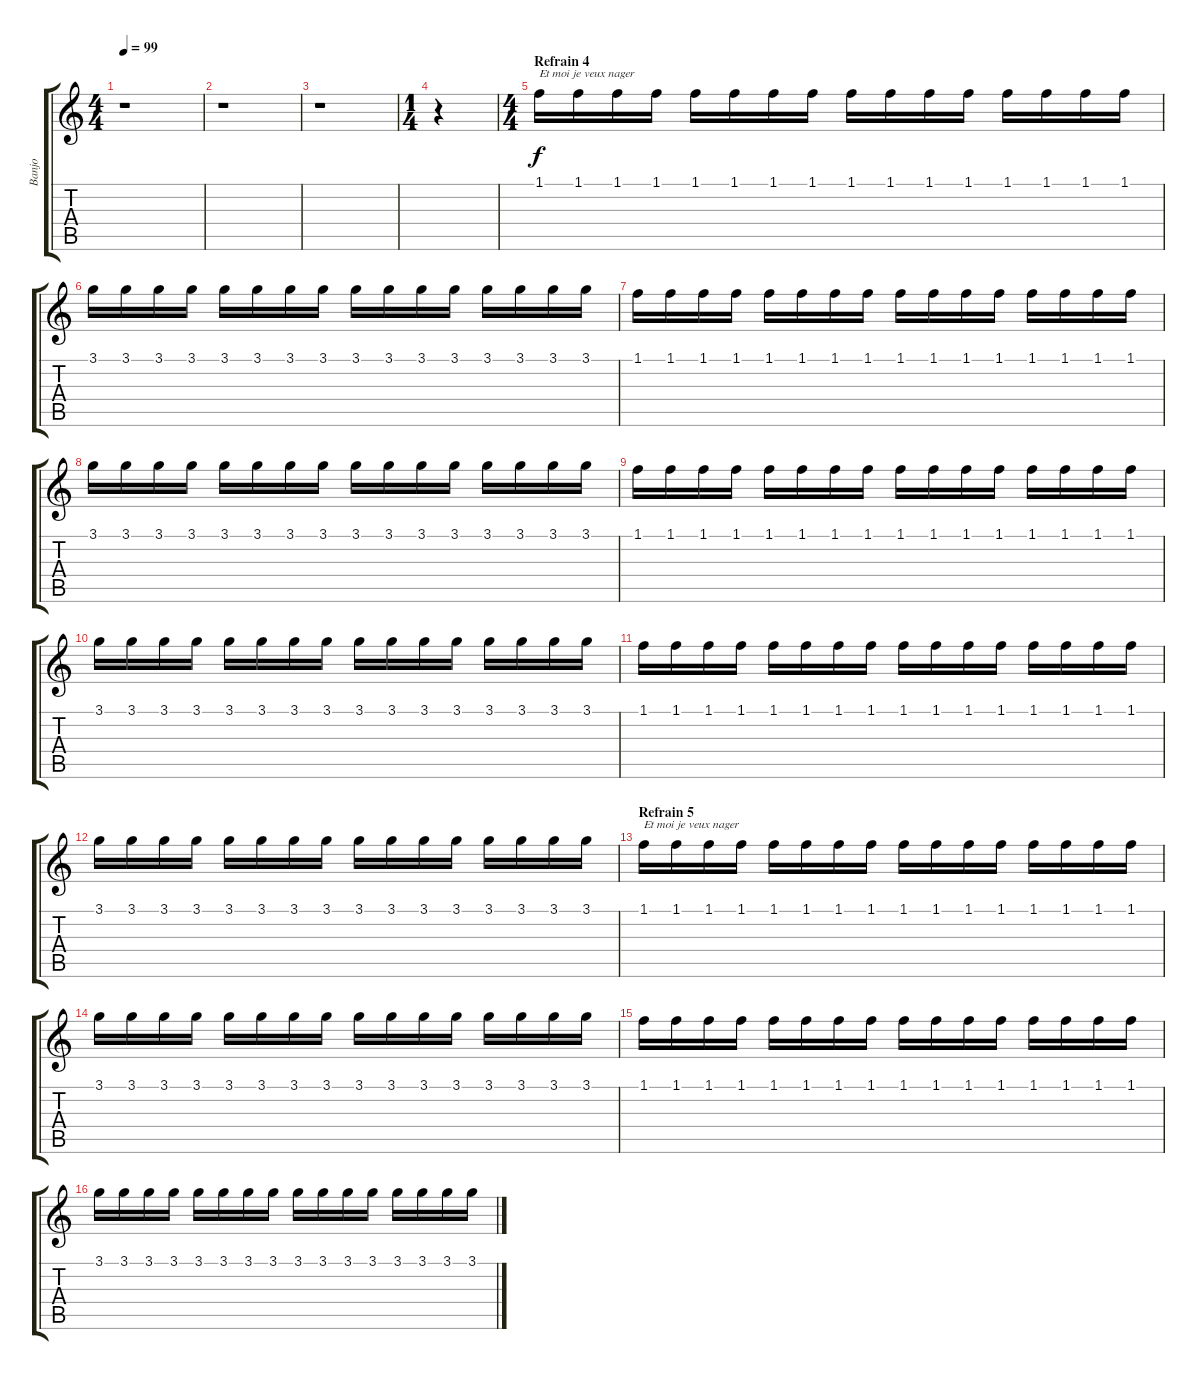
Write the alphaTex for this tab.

\track ("Banjo" "Banjo") {instrument banjo}
\staff {score tabs}
\tuning (E4 B3 G3 D3 A2 E2) {hide}
\displaytranspose 12
\ts (4 4)
\tempo 99
\clef g2
\ks c
r.1{dy f} |
r.1 |
r.1 |
\ts (1 4)
r.4 |
\ts (4 4)
\section ("" "Refrain 4")
1.1.16{txt "Et moi je veux nager"} 1.1.16 1.1.16 1.1.16 1.1.16 1.1.16 1.1.16 1.1.16 1.1.16 1.1.16 1.1.16 1.1.16 1.1.16 1.1.16 1.1.16 1.1.16 |
3.1.16 3.1.16 3.1.16 3.1.16 3.1.16 3.1.16 3.1.16 3.1.16 3.1.16 3.1.16 3.1.16 3.1.16 3.1.16 3.1.16 3.1.16 3.1.16 |
1.1.16 1.1.16 1.1.16 1.1.16 1.1.16 1.1.16 1.1.16 1.1.16 1.1.16 1.1.16 1.1.16 1.1.16 1.1.16 1.1.16 1.1.16 1.1.16 |
3.1.16 3.1.16 3.1.16 3.1.16 3.1.16 3.1.16 3.1.16 3.1.16 3.1.16 3.1.16 3.1.16 3.1.16 3.1.16 3.1.16 3.1.16 3.1.16 |
1.1.16 1.1.16 1.1.16 1.1.16 1.1.16 1.1.16 1.1.16 1.1.16 1.1.16 1.1.16 1.1.16 1.1.16 1.1.16 1.1.16 1.1.16 1.1.16 |
3.1.16 3.1.16 3.1.16 3.1.16 3.1.16 3.1.16 3.1.16 3.1.16 3.1.16 3.1.16 3.1.16 3.1.16 3.1.16 3.1.16 3.1.16 3.1.16 |
1.1.16 1.1.16 1.1.16 1.1.16 1.1.16 1.1.16 1.1.16 1.1.16 1.1.16 1.1.16 1.1.16 1.1.16 1.1.16 1.1.16 1.1.16 1.1.16 |
3.1.16 3.1.16 3.1.16 3.1.16 3.1.16 3.1.16 3.1.16 3.1.16 3.1.16 3.1.16 3.1.16 3.1.16 3.1.16 3.1.16 3.1.16 3.1.16 |
\section ("" "Refrain 5")
1.1.16{txt "Et moi je veux nager"} 1.1.16 1.1.16 1.1.16 1.1.16 1.1.16 1.1.16 1.1.16 1.1.16 1.1.16 1.1.16 1.1.16 1.1.16 1.1.16 1.1.16 1.1.16 |
3.1.16 3.1.16 3.1.16 3.1.16 3.1.16 3.1.16 3.1.16 3.1.16 3.1.16 3.1.16 3.1.16 3.1.16 3.1.16 3.1.16 3.1.16 3.1.16 |
1.1.16 1.1.16 1.1.16 1.1.16 1.1.16 1.1.16 1.1.16 1.1.16 1.1.16 1.1.16 1.1.16 1.1.16 1.1.16 1.1.16 1.1.16 1.1.16 |
3.1.16 3.1.16 3.1.16 3.1.16 3.1.16 3.1.16 3.1.16 3.1.16 3.1.16 3.1.16 3.1.16 3.1.16 3.1.16 3.1.16 3.1.16 3.1.16
